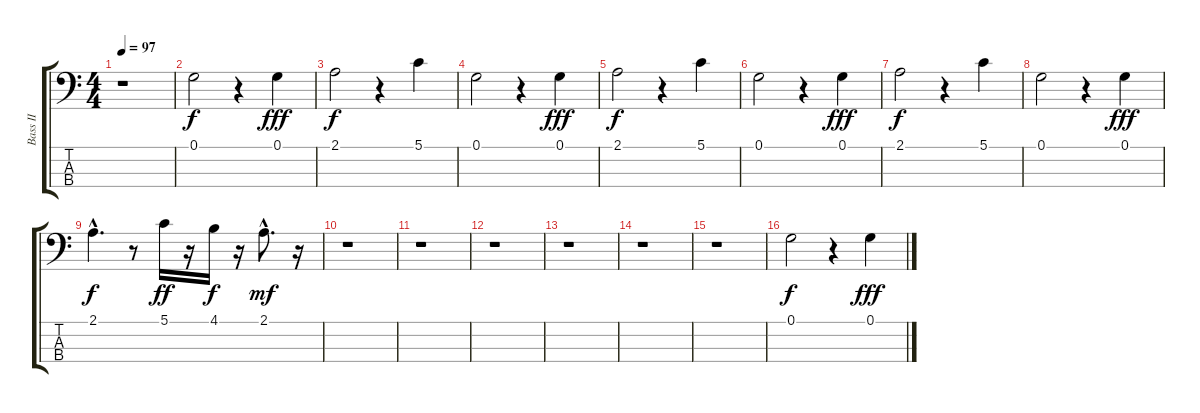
\track ("Bass II" "Bass II") {instrument fretlessbass}
\staff {score tabs}
\tuning (G2 D2 A1 E1) {hide}
\ts (4 4)
\tempo 97
\clef f4
\ks c
r.1{dy ff} |
0.1.2{dy f} r.4 0.1.4{dy fff} |
2.1.2{dy f} r.4 5.1.4 |
0.1.2 r.4 0.1.4{dy fff} |
2.1.2{dy f} r.4 5.1.4 |
0.1.2 r.4 0.1.4{dy fff} |
2.1.2{dy f} r.4 5.1.4 |
0.1.2 r.4 0.1.4{dy fff} |
2.1{hac}.4{d dy f} r.8 5.1.16{dy ff} r.16 4.1.16{dy f} r.16 2.1{hac}.8{d dy mf} r.16 |
r.1 |
r.1 |
r.1 |
r.1 |
r.1 |
r.1 |
0.1.2{dy f} r.4 0.1.4{dy fff}
